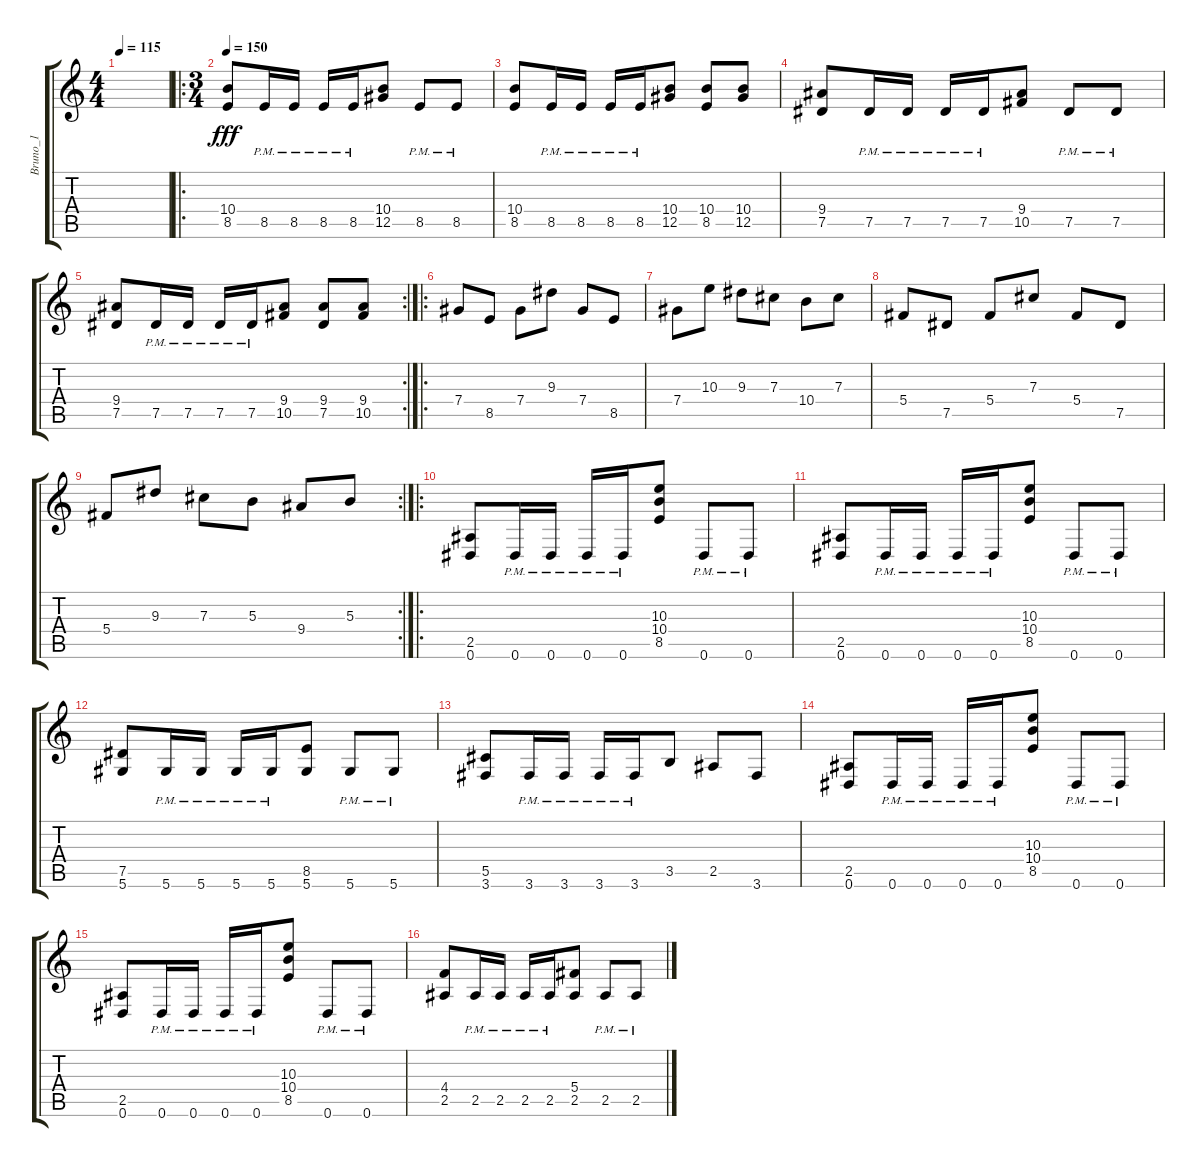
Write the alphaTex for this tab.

\track ("Bruno_1" "Bruno_1") {instrument distortionguitar}
\staff {score tabs}
\tuning (Eb4 Bb3 Gb3 Db3 Ab2 Eb2) {hide}
\ts (4 4)
\tempo 115
\clef g2
\ks c
|
\ro
\ts (3 4)
\tempo 150
(10.4 8.5).8{dy fff} 8.5{pm}.16 8.5{pm}.16 8.5{pm}.16 8.5{pm}.16 (10.4 12.5).8 8.5{pm}.8 8.5{pm}.8 |
(10.4 8.5).8 8.5{pm}.16 8.5{pm}.16 8.5{pm}.16 8.5{pm}.16 (10.4 12.5).8 (10.4 8.5).8 (10.4 12.5).8 |
(9.4 7.5).8 7.5{pm}.16 7.5{pm}.16 7.5{pm}.16 7.5{pm}.16 (9.4 10.5).8 7.5{pm}.8 7.5{pm}.8 |
\rc 2
(9.4 7.5).8 7.5{pm}.16 7.5{pm}.16 7.5{pm}.16 7.5{pm}.16 (9.4 10.5).8 (9.4 7.5).8 (9.4 10.5).8 |
\ro
7.4.8 8.5.8 7.4.8 9.3.8 7.4.8 8.5.8 |
7.4.8 10.3.8 9.3.8 7.3.8 10.4.8 7.3.8 |
5.4.8 7.5.8 5.4.8 7.3.8 5.4.8 7.5.8 |
\rc 2
5.4.8 9.3.8 7.3.8 5.3.8 9.4.8 5.3.8 |
\ro
(2.5 0.6).8 0.6{pm}.16 0.6{pm}.16 0.6{pm}.16 0.6{pm}.16 (10.3 10.4 8.5).8 0.6{pm}.8 0.6{pm}.8 |
(2.5 0.6).8 0.6{pm}.16 0.6{pm}.16 0.6{pm}.16 0.6{pm}.16 (10.3 10.4 8.5).8 0.6{pm}.8 0.6{pm}.8 |
(7.5 5.6).8 5.6{pm}.16 5.6{pm}.16 5.6{pm}.16 5.6{pm}.16 (8.5 5.6).8 5.6{pm}.8 5.6{pm}.8 |
(5.5 3.6).8 3.6{pm}.16 3.6{pm}.16 3.6{pm}.16 3.6{pm}.16 3.5.8 2.5.8 3.6.8 |
(2.5 0.6).8 0.6{pm}.16 0.6{pm}.16 0.6{pm}.16 0.6{pm}.16 (10.3 10.4 8.5).8 0.6{pm}.8 0.6{pm}.8 |
(2.5 0.6).8 0.6{pm}.16 0.6{pm}.16 0.6{pm}.16 0.6{pm}.16 (10.3 10.4 8.5).8 0.6{pm}.8 0.6{pm}.8 |
(4.4 2.5).8 2.5{pm}.16 2.5{pm}.16 2.5{pm}.16 2.5{pm}.16 (5.4 2.5).8 2.5{pm}.8 2.5{pm}.8
